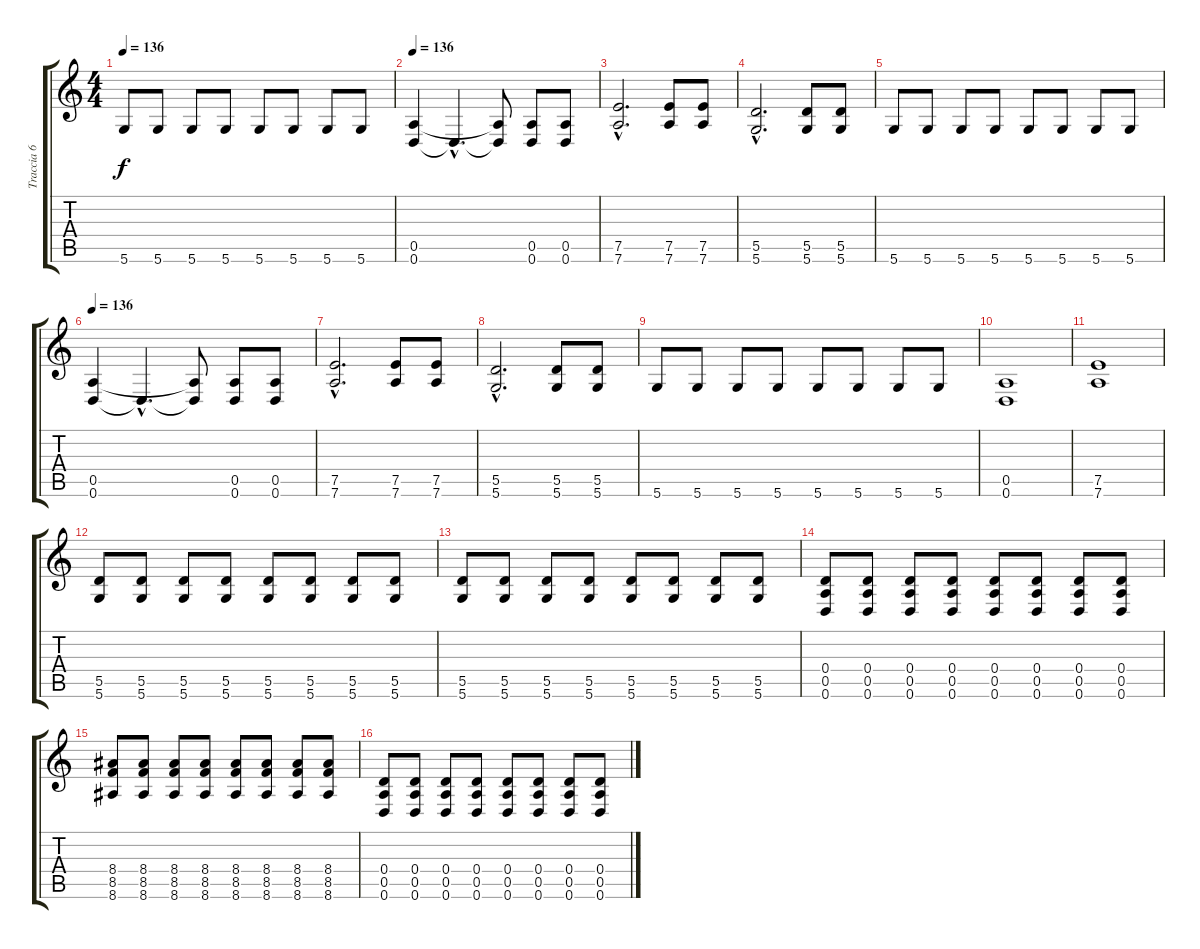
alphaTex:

\track ("Traccia 6" "Traccia 6") {instrument overdrivenguitar}
\staff {score tabs}
\tuning (E4 B3 G3 D3 A2 D2) {hide}
\ts (4 4)
\tempo 136
\clef g2
\ks c
5.6.8{dy f} 5.6.8 5.6.8 5.6.8 5.6.8 5.6.8 5.6.8 5.6.8 |
\tempo 136
(0.5 0.6).4 0.6{hac t}.4{d} (0.5{t} 0.6{t}).8 (0.5 0.6).8 (0.5 0.6).8 |
(7.5{hac} 7.6{hac}).2{d} (7.5 7.6).8 (7.5 7.6).8 |
(5.5{hac} 5.6{hac}).2{d} (5.5 5.6).8 (5.5 5.6).8 |
5.6.8 5.6.8 5.6.8 5.6.8 5.6.8 5.6.8 5.6.8 5.6.8 |
\tempo 136
(0.5 0.6).4 0.6{hac t}.4{d} (0.5{t} 0.6{t}).8 (0.5 0.6).8 (0.5 0.6).8 |
(7.5{hac} 7.6{hac}).2{d} (7.5 7.6).8 (7.5 7.6).8 |
(5.5{hac} 5.6{hac}).2{d} (5.5 5.6).8 (5.5 5.6).8 |
5.6.8 5.6.8 5.6.8 5.6.8 5.6.8 5.6.8 5.6.8 5.6.8 |
(0.5 0.6).1 |
(7.5 7.6).1 |
(5.5 5.6).8{volume 16} (5.5 5.6).8 (5.5 5.6).8 (5.5 5.6).8 (5.5 5.6).8 (5.5 5.6).8 (5.5 5.6).8 (5.5 5.6).8 |
(5.5 5.6).8 (5.5 5.6).8 (5.5 5.6).8 (5.5 5.6).8 (5.5 5.6).8 (5.5 5.6).8 (5.5 5.6).8 (5.5 5.6).8 |
(0.4 0.5 0.6).8 (0.4 0.5 0.6).8 (0.4 0.5 0.6).8 (0.4 0.5 0.6).8 (0.4 0.5 0.6).8 (0.4 0.5 0.6).8 (0.4 0.5 0.6).8 (0.4 0.5 0.6).8 |
(8.4 8.5 8.6).8 (8.4 8.5 8.6).8 (8.4 8.5 8.6).8 (8.4 8.5 8.6).8 (8.4 8.5 8.6).8 (8.4 8.5 8.6).8 (8.4 8.5 8.6).8 (8.4 8.5 8.6).8 |
(0.4 0.5 0.6).8 (0.4 0.5 0.6).8 (0.4 0.5 0.6).8 (0.4 0.5 0.6).8 (0.4 0.5 0.6).8 (0.4 0.5 0.6).8 (0.4 0.5 0.6).8 (0.4 0.5 0.6).8
